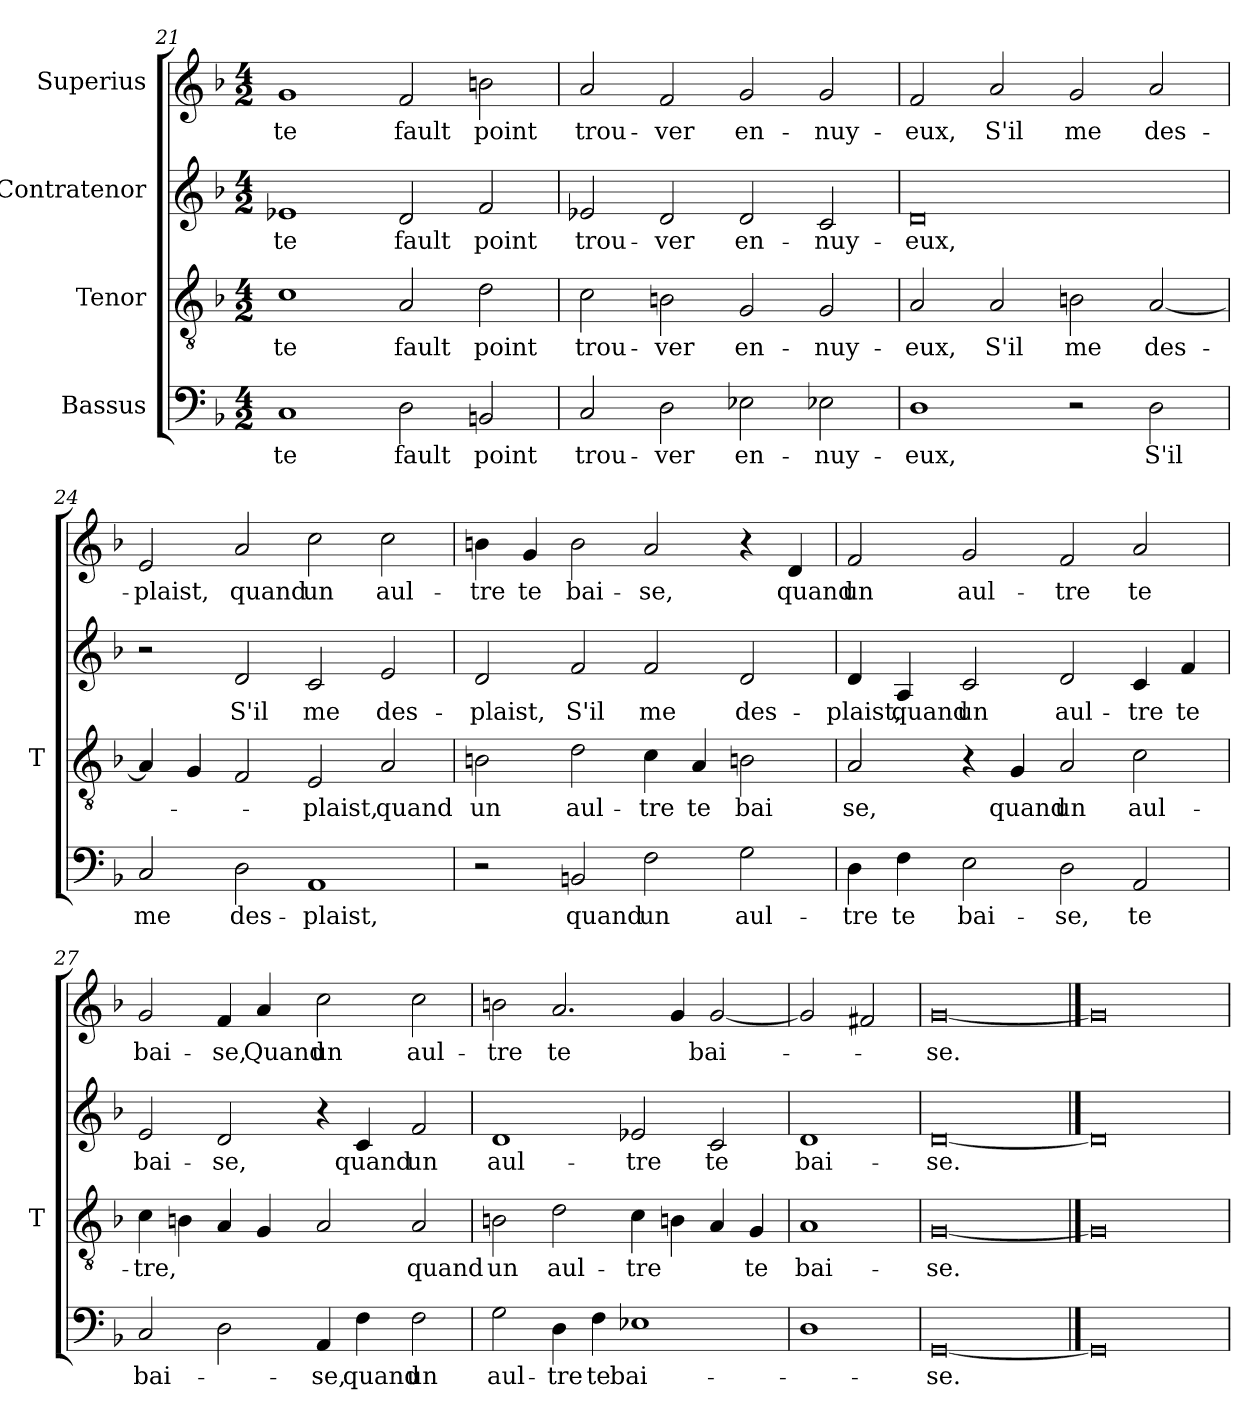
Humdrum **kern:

**kern	**text	**kern	**text	**kern	**text	**kern	**text
*part4	*part4	*part3	*part3	*part2	*part2	*part1	*part1
*staff4	*staff4	*staff3	*staff3	*staff2	*staff2	*staff1	*staff1
*I"Bassus	*	*I"Tenor	*	*I"Contratenor	*	*I"Superius	*
*	*	*I'T	*	*	*	*	*
*clefF4	*	*clefGv2	*	*clefG2	*	*clefG2	*
*k[b-]	*	*k[b-]	*	*k[b-]	*	*k[b-]	*
*M4/2	*	*M4/2	*	*M4/2	*	*M4/2	*
=21	=21	=21	=21	=21	=21	=21	=21
1C	-te	1c	-te	1e-X	-te	1g	-te
2D	-fault	2A	-fault	2d	-fault	2f	-fault
2BB	-point	2d	-point	2f	-point	2b	-point
=22	=22	=22	=22	=22	=22	=22	=22
2C	trou-	2c	trou-	2e-X	trou-	2a	trou-
2D	-ver	2Bn	-ver	2d	-ver	2f	-ver
2E-X	en-	2G	en-	2d	en-	2g	en-
2E-X	nuy-	2G	nuy-	2c	nuy-	2g	nuy-
=23	=23	=23	=23	=23	=23	=23	=23
1D	-eux,	2A	-eux,	0d	-eux,	2f	-eux,
.	.	2A	-S'il	.	.	2a	-S'il
2r	.	2Bn	-me	.	.	2g	-me
2D	-S'il	[2A	des-	.	.	2a	des-
=24	=24	=24	=24	=24	=24	=24	=24
2C	-me	4A]	.	2r	.	2e	-plaist,
.	.	4G	.	.	.	.	.
2D	des-	2F	.	2d	-S'il	2a	-quand
1AA	-plaist,	2E	-plaist,	2c	-me	2cc	-un
.	.	2A	-quand	2e	des-	2cc	aul-
=25	=25	=25	=25	=25	=25	=25	=25
2r	.	2Bn	-un	2d	-plaist,	4b	-tre
.	.	.	.	.	.	4g	-te
2BB	-quand	2d	aul-	2f	-S'il	2b	bai-
2F	-un	4c	-tre	2f	-me	2a	-se,
.	.	4A	-te	.	.	.	.
2G	aul-	2Bn	-bai	2d	des-	4r	.
.	.	.	.	.	.	4d	-quand
=26	=26	=26	=26	=26	=26	=26	=26
4D	-tre	2A	-se,	4d	-plaist,	2f	-un
4F	-te	.	.	4A	-quand	.	.
2E	bai-	4r	.	2c	-un	2g	aul-
.	.	4G	-quand	.	.	.	.
2D	-se,	2A	-un	2d	aul-	2f	-tre
2AA	-te	2c	aul-	4c	-tre	2a	-te
.	.	.	.	4f	-te	.	.
=27	=27	=27	=27	=27	=27	=27	=27
2C	bai-	4c	-tre,	2e	bai-	2g	bai-
.	.	4Bn	.	.	.	.	.
2D	.	4A	.	2d	-se,	4f	-se,
.	.	4G	.	.	.	4a	-Quand
4AA	-se,	2A	.	4r	.	2cc	-un
4F	-quand	.	.	4c	-quand	.	.
2F	-un	2A	-quand	2f	-un	2cc	aul-
=28	=28	=28	=28	=28	=28	=28	=28
2G	aul-	2Bn	-un	1d	aul-	2b	-tre
4D	-tre	2d	aul-	.	.	2.a	-te
4F	-te	.	.	.	.	.	.
1E-X	bai-	4c	-tre	2e-X	-tre	.	.
.	.	4Bn	.	.	.	4g	.
.	.	4A	.	2c	-te	[2g	bai-
.	.	4G	-te	.	.	.	.
=29	=29	=29	=29	=29	=29	=29	=29
1D	.	1A	bai-	1d	bai-	2g]	.
.	.	.	.	.	.	2f#X	.
=30	=30	=30	=30	=30	=30	=30	=30
[0GG	-se.	[0G	-se.	[0d	-se.	[0g	-se.
==31	==31	==31	==31	==31	==31	==31	==31
0GG]	.	0G]	.	0d]	.	0g]	.
=	=	=	=	=	=	=	=
*-	*-	*-	*-	*-	*-	*-	*-
